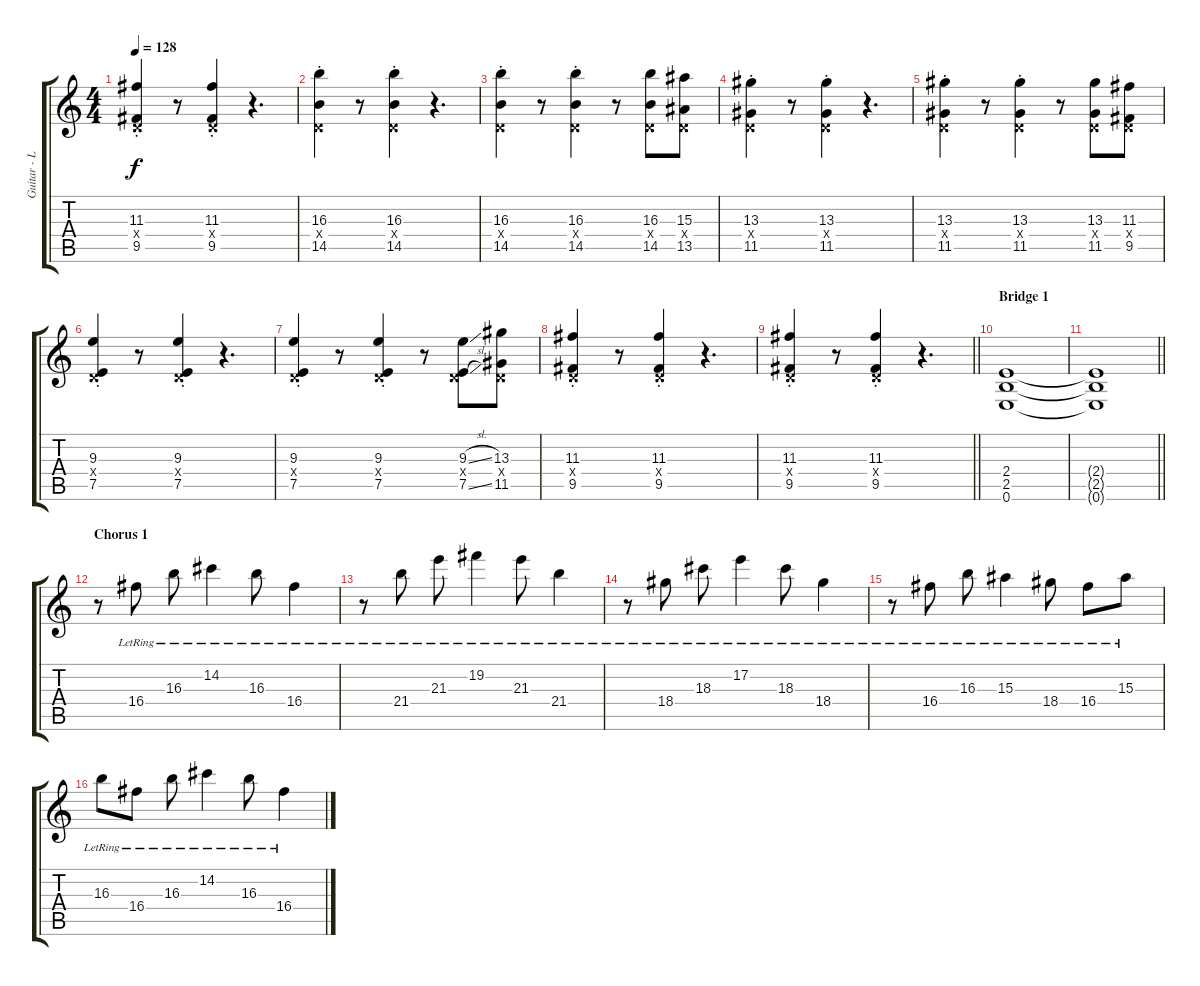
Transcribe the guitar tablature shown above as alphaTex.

\track ("Guitar - Lead" "Guitar - L") {instrument distortionguitar}
\staff {score tabs}
\tuning (E4 B3 G3 D3 A2 E2) {hide}
\ts (4 4)
\tempo 128
\clef g2
\ks c
(11.3{st} 0.4{x} 9.5{st}).4{dy f} r.8 (11.3{st} 0.4{x} 9.5{st}).4 r.4{d} |
(16.3{st} 0.4{x} 14.5{st}).4 r.8 (16.3{st} 0.4{x} 14.5{st}).4 r.4{d} |
(16.3{st} 0.4{x} 14.5{st}).4 r.8 (16.3{st} 0.4{x} 14.5{st}).4 r.8 (16.3 0.4{x} 14.5).8 (15.3 0.4{x} 13.5).8 |
(13.3{st} 0.4{x} 11.5{st}).4 r.8 (13.3{st} 0.4{x} 11.5{st}).4 r.4{d} |
(13.3{st} 0.4{x} 11.5{st}).4 r.8 (13.3{st} 0.4{x} 11.5{st}).4 r.8 (13.3 0.4{x} 11.5).8 (11.3 0.4{x} 9.5).8 |
(9.3{st} 0.4{x} 7.5{st}).4 r.8 (9.3{st} 0.4{x} 7.5{st}).4 r.4{d} |
(9.3{st} 0.4{x} 7.5{st}).4 r.8 (9.3{st} 0.4{x} 7.5{st}).4 r.8 (9.3{sl} 0.4{x} 7.5{sl}).8 (13.3 0.4{x} 11.5).8 |
(11.3{st} 0.4{x} 9.5{st}).4 r.8 (11.3{st} 0.4{x} 9.5{st}).4 r.4{d} |
\barLineRight lightlight
(11.3{st} 0.4{x} 9.5{st}).4 r.8 (11.3{st} 0.4{x} 9.5{st}).4 r.4{d} |
\section ("" "Bridge 1")
(2.4 2.5 0.6).1 |
\barLineRight lightlight
(2.4{t} 2.5{t} 0.6{t}).1 |
\section ("" "Chorus 1")
r.8{instrument electricguitarjazz} 16.4{lr}.8 16.3{lr}.8 14.2{lr}.4 16.3{lr}.8 16.4{lr}.4 |
r.8 21.4{lr}.8 21.3{lr}.8 19.2{lr}.4 21.3{lr}.8 21.4{lr}.4 |
r.8 18.4{lr}.8 18.3{lr}.8 17.2{lr}.4 18.3{lr}.8 18.4{lr}.4 |
r.8{balance 2} 16.4{lr}.8 16.3{lr}.8 15.3{lr}.4 18.4{lr}.8 16.4{lr}.8 15.3{lr}.8 |
16.3{lr}.8 16.4{lr}.8{balance 14} 16.3{lr}.8 14.2{lr}.4 16.3{lr}.8 16.4{lr}.4
